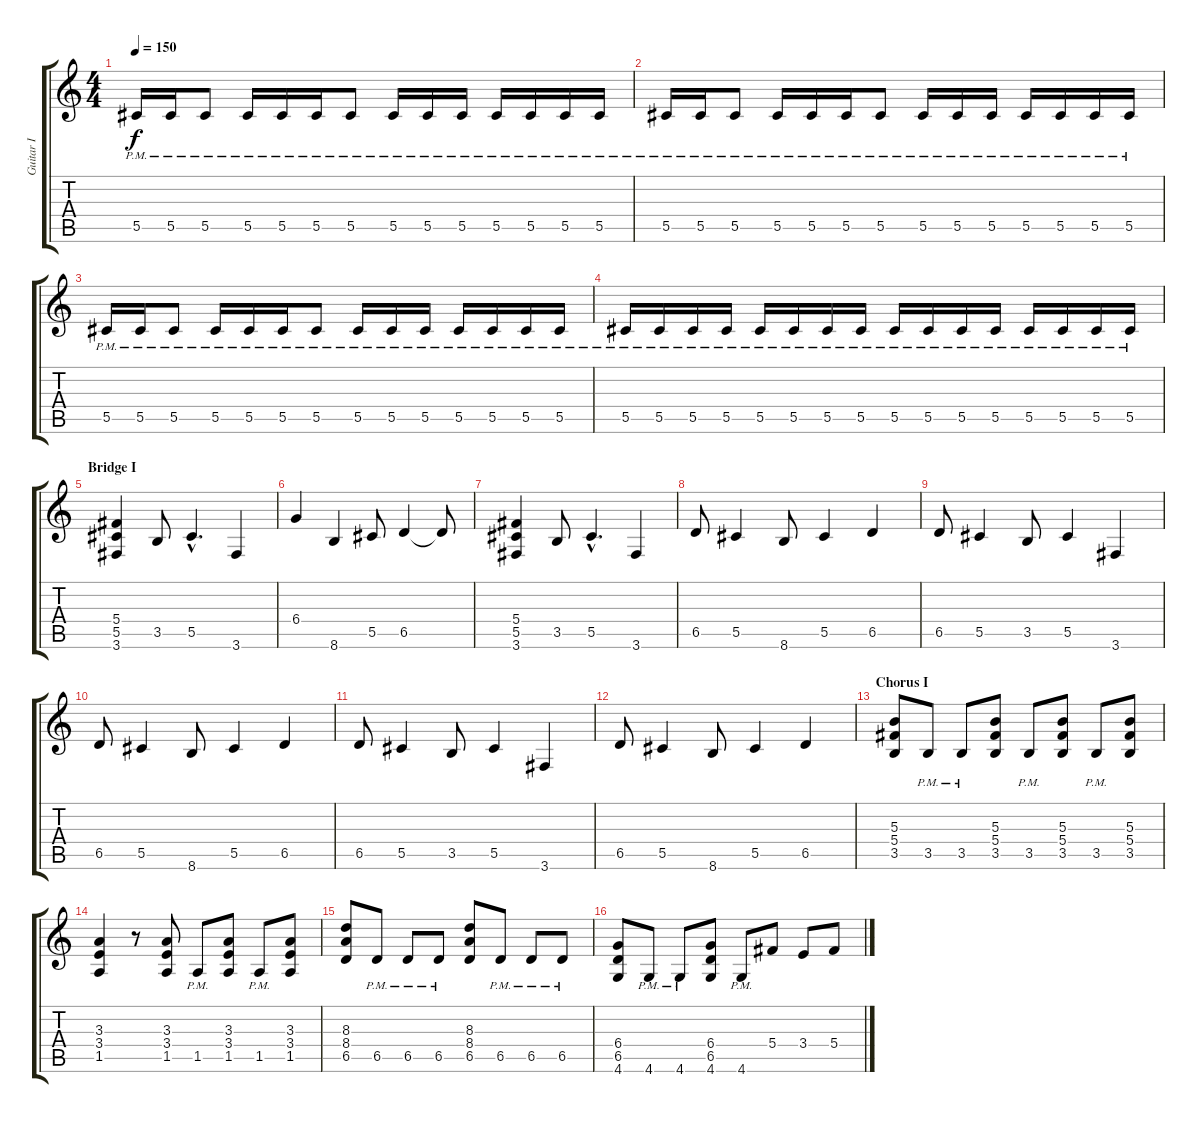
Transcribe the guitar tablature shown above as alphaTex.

\track ("Guitar I" "Guitar I") {instrument distortionguitar}
\staff {score tabs}
\tuning (Eb4 Bb3 Gb3 Db3 Ab2 Eb2) {hide}
\ts (4 4)
\tempo 150
\clef g2
\ks c
5.5{pm}.16{dy f} 5.5{pm}.16 5.5{pm}.8 5.5{pm}.16 5.5{pm}.16 5.5{pm}.16 5.5{pm}.8 5.5{pm}.16 5.5{pm}.16 5.5{pm}.16 5.5{pm}.16 5.5{pm}.16 5.5{pm}.16 5.5{pm}.16 |
5.5{pm}.16 5.5{pm}.16 5.5{pm}.8 5.5{pm}.16 5.5{pm}.16 5.5{pm}.16 5.5{pm}.8 5.5{pm}.16 5.5{pm}.16 5.5{pm}.16 5.5{pm}.16 5.5{pm}.16 5.5{pm}.16 5.5{pm}.16 |
5.5{pm}.16 5.5{pm}.16 5.5{pm}.8 5.5{pm}.16 5.5{pm}.16 5.5{pm}.16 5.5{pm}.8 5.5{pm}.16 5.5{pm}.16 5.5{pm}.16 5.5{pm}.16 5.5{pm}.16 5.5{pm}.16 5.5{pm}.16 |
5.5{pm}.16 5.5{pm}.16 5.5{pm}.16 5.5{pm}.16 5.5{pm}.16 5.5{pm}.16 5.5{pm}.16 5.5{pm}.16 5.5{pm}.16 5.5{pm}.16 5.5{pm}.16 5.5{pm}.16 5.5{pm}.16 5.5{pm}.16 5.5{pm}.16 5.5{pm}.16 |
\section ("" "Bridge I")
(5.4 5.5 3.6).4 3.5.8 5.5{hac}.4{d} 3.6.4 |
6.4.4 8.6.4 5.5.8 6.5.4 6.5{t}.8 |
(5.4 5.5 3.6).4 3.5.8 5.5{hac}.4{d} 3.6.4 |
6.5.8 5.5.4 8.6.8 5.5.4 6.5.4 |
6.5.8 5.5.4 3.5.8 5.5.4 3.6.4 |
6.5.8 5.5.4 8.6.8 5.5.4 6.5.4 |
6.5.8 5.5.4 3.5.8 5.5.4 3.6.4 |
6.5.8 5.5.4 8.6.8 5.5.4 6.5.4 |
\section ("" "Chorus I")
(5.3 5.4 3.5).8 3.5{pm}.8 3.5{pm}.8 (5.3 5.4 3.5).8 3.5{pm}.8 (5.3 5.4 3.5).8 3.5{pm}.8 (5.3 5.4 3.5).8 |
(3.3 3.4 1.5).4 r.8 (3.3 3.4 1.5).8 1.5{pm}.8 (3.3 3.4 1.5).8 1.5{pm}.8 (3.3 3.4 1.5).8 |
(8.3 8.4 6.5).8 6.5{pm}.8 6.5{pm}.8 6.5{pm}.8 (8.3 8.4 6.5).8 6.5{pm}.8 6.5{pm}.8 6.5{pm}.8 |
(6.4 6.5 4.6).8 4.6{pm}.8 4.6{pm}.8 (6.4 6.5 4.6).8 4.6{pm}.8 5.4.8 3.4.8 5.4.8
